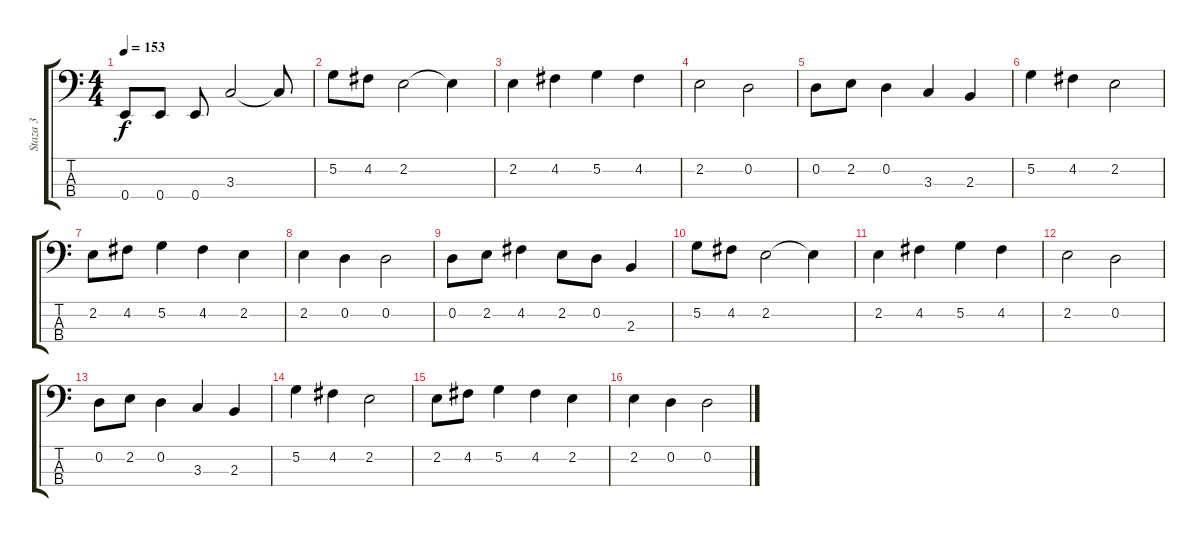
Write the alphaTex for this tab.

\track ("Staza 3" "Staza 3") {instrument electricbassfinger}
\staff {score tabs}
\tuning (G2 D2 A1 E1) {hide}
\ts (4 4)
\tempo 153
\clef f4
\ks c
0.4.8{dy f} 0.4.8 0.4.8 3.3.2 3.3{t}.8 |
5.2.8 4.2.8 2.2.2 2.2{t}.4 |
2.2.4 4.2.4 5.2.4 4.2.4 |
2.2.2 0.2.2 |
0.2.8 2.2.8 0.2.4 3.3.4 2.3.4 |
5.2.4 4.2.4 2.2.2 |
2.2.8 4.2.8 5.2.4 4.2.4 2.2.4 |
2.2.4 0.2.4 0.2.2 |
0.2.8 2.2.8 4.2.4 2.2.8 0.2.8 2.3.4 |
5.2.8 4.2.8 2.2.2 2.2{t}.4 |
2.2.4 4.2.4 5.2.4 4.2.4 |
2.2.2 0.2.2 |
0.2.8 2.2.8 0.2.4 3.3.4 2.3.4 |
5.2.4 4.2.4 2.2.2 |
2.2.8 4.2.8 5.2.4 4.2.4 2.2.4 |
2.2.4 0.2.4 0.2.2
